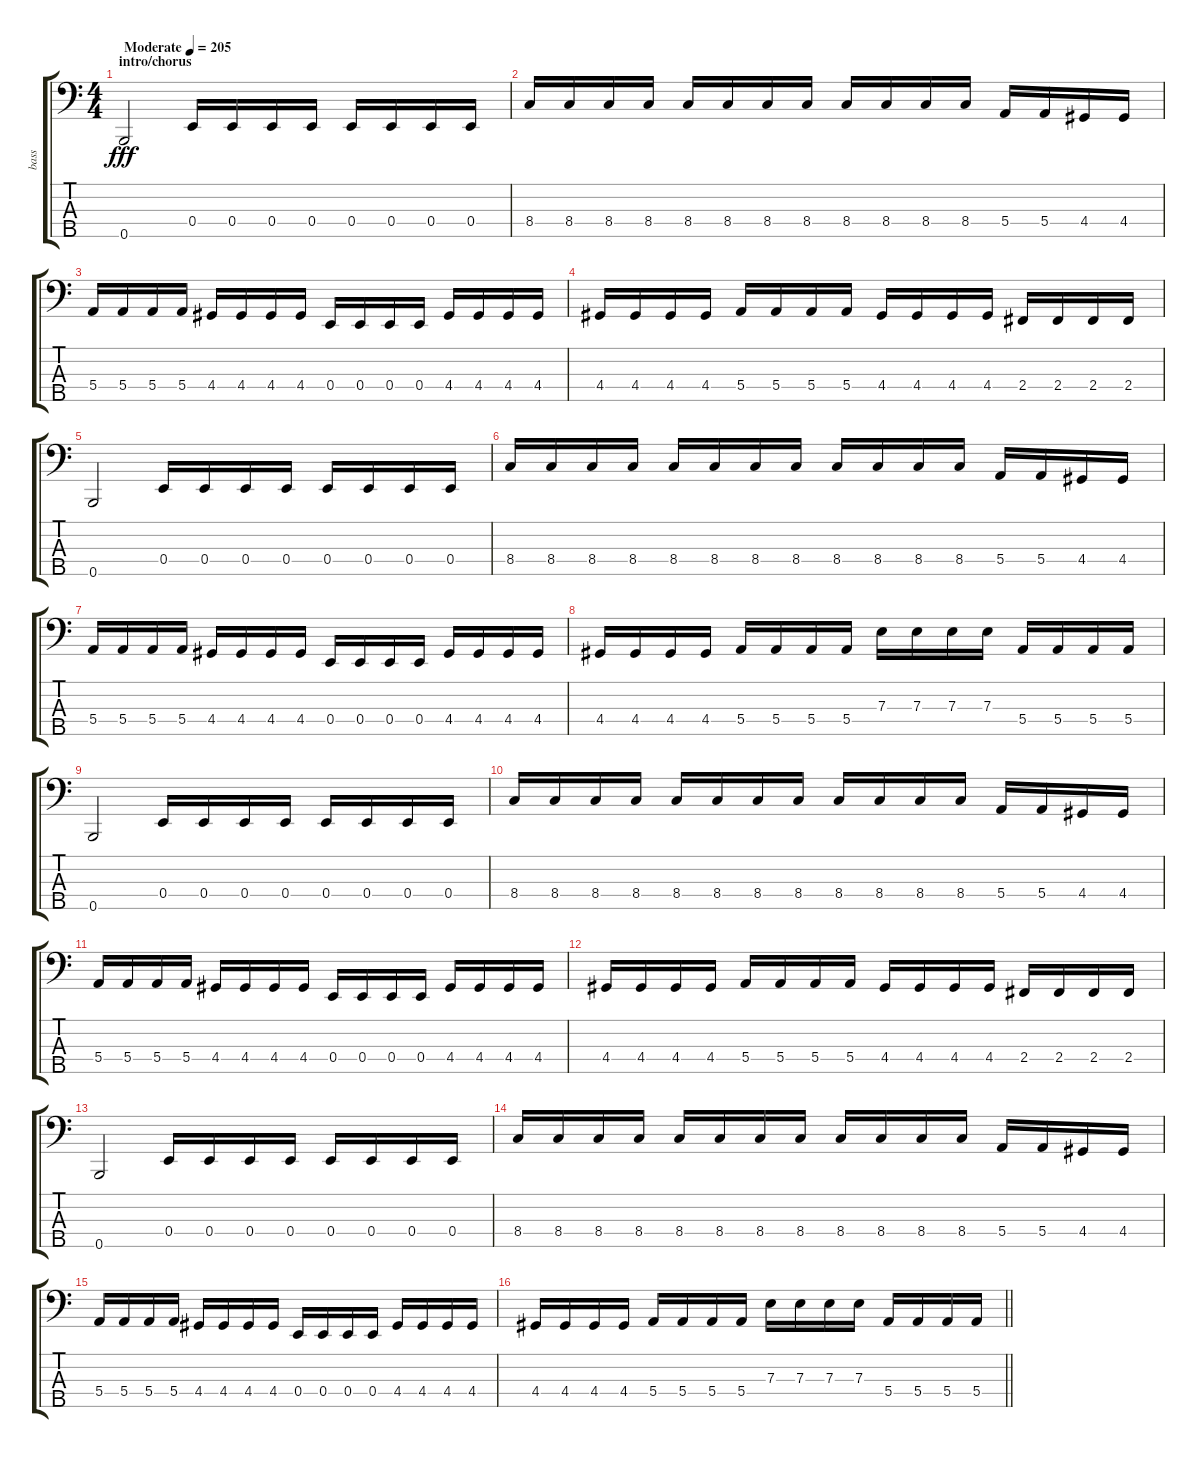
\track ("bass" "bass") {instrument electricbassfinger}
\staff {score tabs}
\tuning (G2 D2 A1 E1 B0) {hide}
\ts (4 4)
\section ("" "intro/chorus")
\tempo (205 "Moderate")
\clef f4
\ks c
0.5.2{dy fff instrument electricbassfinger} 0.4.16 0.4.16 0.4.16 0.4.16 0.4.16 0.4.16 0.4.16 0.4.16 |
8.4.16 8.4.16 8.4.16 8.4.16 8.4.16 8.4.16 8.4.16 8.4.16 8.4.16 8.4.16 8.4.16 8.4.16 5.4.16 5.4.16 4.4.16 4.4.16 |
5.4.16 5.4.16 5.4.16 5.4.16 4.4.16 4.4.16 4.4.16 4.4.16 0.4.16 0.4.16 0.4.16 0.4.16 4.4.16 4.4.16 4.4.16 4.4.16 |
4.4.16 4.4.16 4.4.16 4.4.16 5.4.16 5.4.16 5.4.16 5.4.16 4.4.16 4.4.16 4.4.16 4.4.16 2.4.16 2.4.16 2.4.16 2.4.16 |
0.5.2 0.4.16 0.4.16 0.4.16 0.4.16 0.4.16 0.4.16 0.4.16 0.4.16 |
8.4.16 8.4.16 8.4.16 8.4.16 8.4.16 8.4.16 8.4.16 8.4.16 8.4.16 8.4.16 8.4.16 8.4.16 5.4.16 5.4.16 4.4.16 4.4.16 |
5.4.16 5.4.16 5.4.16 5.4.16 4.4.16 4.4.16 4.4.16 4.4.16 0.4.16 0.4.16 0.4.16 0.4.16 4.4.16 4.4.16 4.4.16 4.4.16 |
4.4.16 4.4.16 4.4.16 4.4.16 5.4.16 5.4.16 5.4.16 5.4.16 7.3.16 7.3.16 7.3.16 7.3.16 5.4.16 5.4.16 5.4.16 5.4.16 |
0.5.2 0.4.16 0.4.16 0.4.16 0.4.16 0.4.16 0.4.16 0.4.16 0.4.16 |
8.4.16 8.4.16 8.4.16 8.4.16 8.4.16 8.4.16 8.4.16 8.4.16 8.4.16 8.4.16 8.4.16 8.4.16 5.4.16 5.4.16 4.4.16 4.4.16 |
5.4.16 5.4.16 5.4.16 5.4.16 4.4.16 4.4.16 4.4.16 4.4.16 0.4.16 0.4.16 0.4.16 0.4.16 4.4.16 4.4.16 4.4.16 4.4.16 |
4.4.16 4.4.16 4.4.16 4.4.16 5.4.16 5.4.16 5.4.16 5.4.16 4.4.16 4.4.16 4.4.16 4.4.16 2.4.16 2.4.16 2.4.16 2.4.16 |
0.5.2 0.4.16 0.4.16 0.4.16 0.4.16 0.4.16 0.4.16 0.4.16 0.4.16 |
8.4.16 8.4.16 8.4.16 8.4.16 8.4.16 8.4.16 8.4.16 8.4.16 8.4.16 8.4.16 8.4.16 8.4.16 5.4.16 5.4.16 4.4.16 4.4.16 |
5.4.16 5.4.16 5.4.16 5.4.16 4.4.16 4.4.16 4.4.16 4.4.16 0.4.16 0.4.16 0.4.16 0.4.16 4.4.16 4.4.16 4.4.16 4.4.16 |
\barLineRight lightlight
4.4.16 4.4.16 4.4.16 4.4.16 5.4.16 5.4.16 5.4.16 5.4.16 7.3.16 7.3.16 7.3.16 7.3.16 5.4.16 5.4.16 5.4.16 5.4.16
